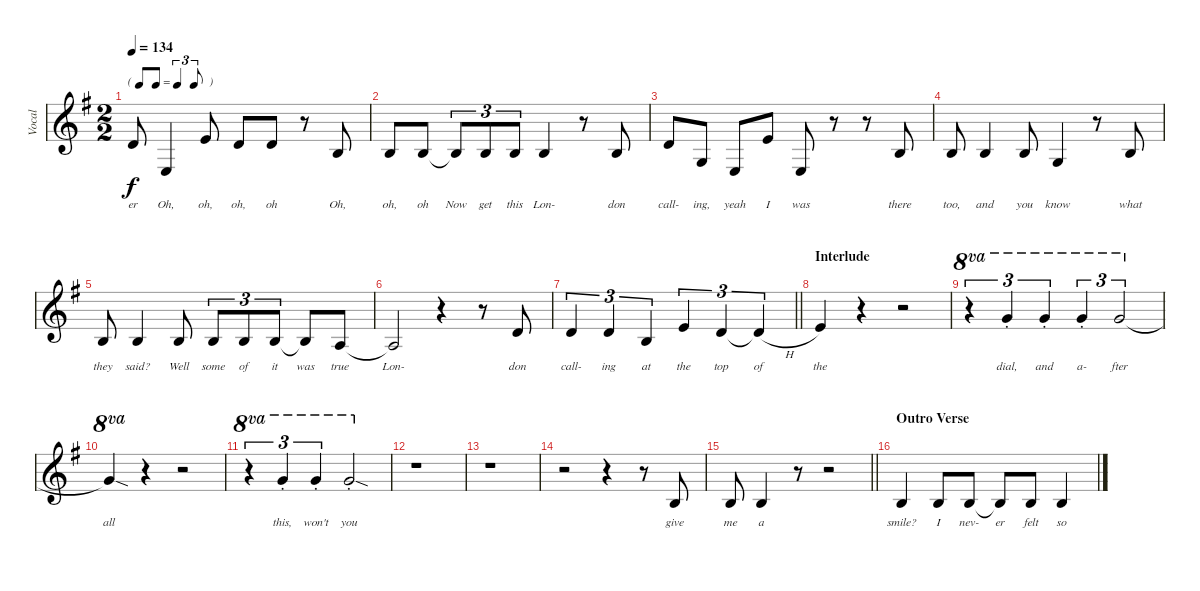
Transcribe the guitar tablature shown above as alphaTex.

\track ("Vocal" "Vocal") {instrument bassoon}
\staff {score}
\tuning (E4 B3 G3 D3 A2 E2) {hide}
\ts (2 2)
\tf triplet8th
\tempo 134
\clef g2
\ks g
3.2.8{lyrics (0 "er") lyrics (1 "") lyrics (2 "") lyrics (3 "") lyrics (4 "") dy f} 2.4.4{lyrics (0 "Oh,") lyrics (1 "") lyrics (2 "") lyrics (3 "") lyrics (4 "")} 0.1.8{lyrics (0 "oh,") lyrics (1 "") lyrics (2 "") lyrics (3 "") lyrics (4 "")} 3.2.8{lyrics (0 "oh,") lyrics (1 "") lyrics (2 "") lyrics (3 "") lyrics (4 "")} 3.2.8{lyrics (0 "oh") lyrics (1 "") lyrics (2 "") lyrics (3 "") lyrics (4 "")} r.8 0.2.8{lyrics (0 "Oh,") lyrics (1 "") lyrics (2 "") lyrics (3 "") lyrics (4 "")} |
0.2.8{lyrics (0 "oh,") lyrics (1 "") lyrics (2 "") lyrics (3 "") lyrics (4 "")} 0.2.8{lyrics (0 "oh") lyrics (1 "") lyrics (2 "") lyrics (3 "") lyrics (4 "") beam split} 0.2{t}.8{tu (3 2) lyrics (0 "Now") lyrics (1 "") lyrics (2 "") lyrics (3 "") lyrics (4 "")} 0.2.8{tu (3 2) lyrics (0 "get") lyrics (1 "") lyrics (2 "") lyrics (3 "") lyrics (4 "")} 0.2.8{tu (3 2) lyrics (0 "this") lyrics (1 "") lyrics (2 "") lyrics (3 "") lyrics (4 "")} 0.2.4{lyrics (0 "Lon-") lyrics (1 "") lyrics (2 "") lyrics (3 "") lyrics (4 "")} r.8 0.2.8{lyrics (0 "don") lyrics (1 "") lyrics (2 "") lyrics (3 "") lyrics (4 "")} |
3.2.8{lyrics (0 "call-") lyrics (1 "") lyrics (2 "") lyrics (3 "") lyrics (4 "")} 0.3.8{lyrics (0 "ing,") lyrics (1 "") lyrics (2 "") lyrics (3 "") lyrics (4 "")} 2.4.8{lyrics (0 "yeah") lyrics (1 "") lyrics (2 "") lyrics (3 "") lyrics (4 "")} 0.1.8{lyrics (0 "I") lyrics (1 "") lyrics (2 "") lyrics (3 "") lyrics (4 "")} 2.4.8{lyrics (0 "was") lyrics (1 "") lyrics (2 "") lyrics (3 "") lyrics (4 "")} r.8 r.8 0.2.8{lyrics (0 "there") lyrics (1 "") lyrics (2 "") lyrics (3 "") lyrics (4 "")} |
0.2.8{lyrics (0 "too,") lyrics (1 "") lyrics (2 "") lyrics (3 "") lyrics (4 "")} 0.2.4{lyrics (0 "and") lyrics (1 "") lyrics (2 "") lyrics (3 "") lyrics (4 "")} 0.2.8{lyrics (0 "you") lyrics (1 "") lyrics (2 "") lyrics (3 "") lyrics (4 "")} 0.3.4{lyrics (0 "know") lyrics (1 "") lyrics (2 "") lyrics (3 "") lyrics (4 "")} r.8 0.2.8{lyrics (0 "what") lyrics (1 "") lyrics (2 "") lyrics (3 "") lyrics (4 "")} |
0.2.8{lyrics (0 "they") lyrics (1 "") lyrics (2 "") lyrics (3 "") lyrics (4 "")} 0.2.4{lyrics (0 "said?") lyrics (1 "") lyrics (2 "") lyrics (3 "") lyrics (4 "")} 0.2.8{lyrics (0 "Well") lyrics (1 "") lyrics (2 "") lyrics (3 "") lyrics (4 "")} 0.2.8{tu (3 2) lyrics (0 "some") lyrics (1 "") lyrics (2 "") lyrics (3 "") lyrics (4 "")} 0.2.8{tu (3 2) lyrics (0 "of") lyrics (1 "") lyrics (2 "") lyrics (3 "") lyrics (4 "")} 0.2.8{tu (3 2) lyrics (0 "it") lyrics (1 "") lyrics (2 "") lyrics (3 "") lyrics (4 "") beam split} 0.2{t}.8{lyrics (0 "was") lyrics (1 "") lyrics (2 "") lyrics (3 "") lyrics (4 "") beam Up} 2.3.8{lyrics (0 "true") lyrics (1 "") lyrics (2 "") lyrics (3 "") lyrics (4 "") beam Up} |
2.3{t}.2{lyrics (0 "Lon-") lyrics (1 "") lyrics (2 "") lyrics (3 "") lyrics (4 "") beam Up} r.4 r.8 3.2.8{lyrics (0 "don") lyrics (1 "") lyrics (2 "") lyrics (3 "") lyrics (4 "")} |
\barLineRight lightlight
3.2.4{tu (3 2) lyrics (0 "call-") lyrics (1 "") lyrics (2 "") lyrics (3 "") lyrics (4 "")} 3.2.4{tu (3 2) lyrics (0 "ing") lyrics (1 "") lyrics (2 "") lyrics (3 "") lyrics (4 "")} 0.2.4{tu (3 2) lyrics (0 "at") lyrics (1 "") lyrics (2 "") lyrics (3 "") lyrics (4 "")} 0.1.4{tu (3 2) lyrics (0 "the") lyrics (1 "") lyrics (2 "") lyrics (3 "") lyrics (4 "")} 3.2.4{tu (3 2) lyrics (0 "top") lyrics (1 "") lyrics (2 "") lyrics (3 "") lyrics (4 "")} 3.2{h t}.4{tu (3 2) lyrics (0 "of") lyrics (1 "") lyrics (2 "") lyrics (3 "") lyrics (4 "")} |
\section ("" "Interlude")
5.2.4{lyrics (0 "the") lyrics (1 "") lyrics (2 "") lyrics (3 "") lyrics (4 "")} r.4 r.2 |
r.4{tu (3 2) ot 8va} 15.1{st}.4{tu (3 2) ot 8va lyrics (0 "dial,") lyrics (1 "") lyrics (2 "") lyrics (3 "") lyrics (4 "")} 15.1{st}.4{tu (3 2) ot 8va lyrics (0 "and") lyrics (1 "") lyrics (2 "") lyrics (3 "") lyrics (4 "")} 15.1{st}.4{tu (3 2) ot 8va lyrics (0 "a-") lyrics (1 "") lyrics (2 "") lyrics (3 "") lyrics (4 "")} 15.1.2{tu (3 2) ot 8va lyrics (0 "fter") lyrics (1 "") lyrics (2 "") lyrics (3 "") lyrics (4 "")} |
15.1{sod t}.4{ot 8va lyrics (0 "all") lyrics (1 "") lyrics (2 "") lyrics (3 "") lyrics (4 "")} r.4 r.2 |
r.4{tu (3 2) ot 8va} 15.1{st}.4{tu (3 2) ot 8va lyrics (0 "this,") lyrics (1 "") lyrics (2 "") lyrics (3 "") lyrics (4 "")} 15.1{st}.4{tu (3 2) ot 8va lyrics (0 "won't") lyrics (1 "") lyrics (2 "") lyrics (3 "") lyrics (4 "")} 15.1{sod st}.2{ot 8va lyrics (0 "you") lyrics (1 "") lyrics (2 "") lyrics (3 "") lyrics (4 "")} |
r.1 |
r.1 |
r.2 r.4 r.8 0.2.8{lyrics (0 "give") lyrics (1 "") lyrics (2 "") lyrics (3 "") lyrics (4 "")} |
\barLineRight lightlight
0.2.8{lyrics (0 "me") lyrics (1 "") lyrics (2 "") lyrics (3 "") lyrics (4 "")} 0.2.4{lyrics (0 "a") lyrics (1 "") lyrics (2 "") lyrics (3 "") lyrics (4 "")} r.8 r.2 |
\section ("" "Outro Verse")
0.2.4{lyrics (0 "smile?") lyrics (1 "") lyrics (2 "") lyrics (3 "") lyrics (4 "")} 0.2.8{lyrics (0 "I") lyrics (1 "") lyrics (2 "") lyrics (3 "") lyrics (4 "")} 0.2.8{lyrics (0 "nev-") lyrics (1 "") lyrics (2 "") lyrics (3 "") lyrics (4 "")} 0.2{t}.8{lyrics (0 "er") lyrics (1 "") lyrics (2 "") lyrics (3 "") lyrics (4 "")} 0.2.8{lyrics (0 "felt") lyrics (1 "") lyrics (2 "") lyrics (3 "") lyrics (4 "")} 0.2.4{lyrics (0 "so") lyrics (1 "") lyrics (2 "") lyrics (3 "") lyrics (4 "")}
